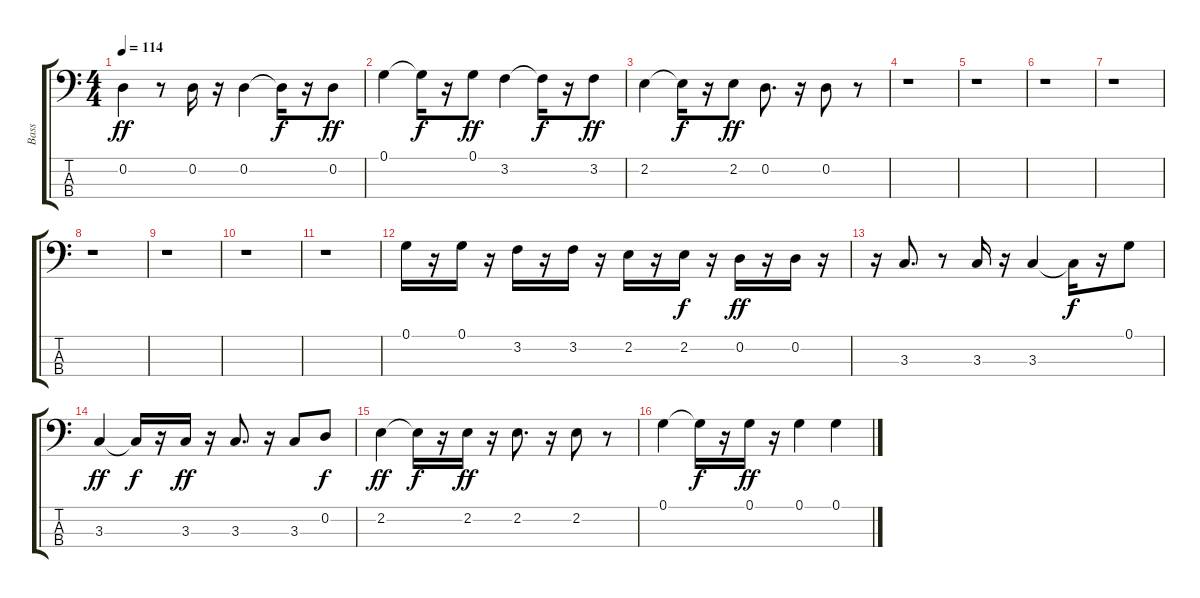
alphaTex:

\track ("Bass" "Bass") {instrument electricbassfinger}
\staff {score tabs}
\tuning (G2 D2 A1 E1) {hide}
\ts (4 4)
\tempo 114
\clef f4
\ks c
0.2.4{dy ff} r.8 0.2.16 r.16 0.2.4 0.2{t}.16{dy f} r.16 0.2.8{dy ff} |
0.1.4 0.1{t}.16{dy f} r.16 0.1.8{dy ff} 3.2.4 3.2{t}.16{dy f} r.16 3.2.8{dy ff} |
2.2.4 2.2{t}.16{dy f} r.16 2.2.8{dy ff} 0.2.8{d} r.16 0.2.8 r.8 |
r.1 |
r.1 |
r.1 |
r.1 |
r.1 |
r.1 |
r.1 |
r.1 |
0.1.16 r.16 0.1.16 r.16 3.2.16 r.16 3.2.16 r.16 2.2.16 r.16 2.2.16{dy f} r.16 0.2.16{dy ff} r.16 0.2.16 r.16 |
r.16 3.3.8{d} r.8 3.3.16 r.16 3.3.4 3.3{t}.16{dy f} r.16 0.1.8 |
3.3.4{dy ff} 3.3{t}.16{dy f} r.16 3.3.16{dy ff} r.16 3.3.8{d} r.16 3.3.8 0.2.8{dy f} |
2.2.4{dy ff} 2.2{t}.16{dy f} r.16 2.2.16{dy ff} r.16 2.2.8{d} r.16 2.2.8 r.8 |
0.1.4 0.1{t}.16{dy f} r.16 0.1.16{dy ff} r.16 0.1.4 0.1.4
